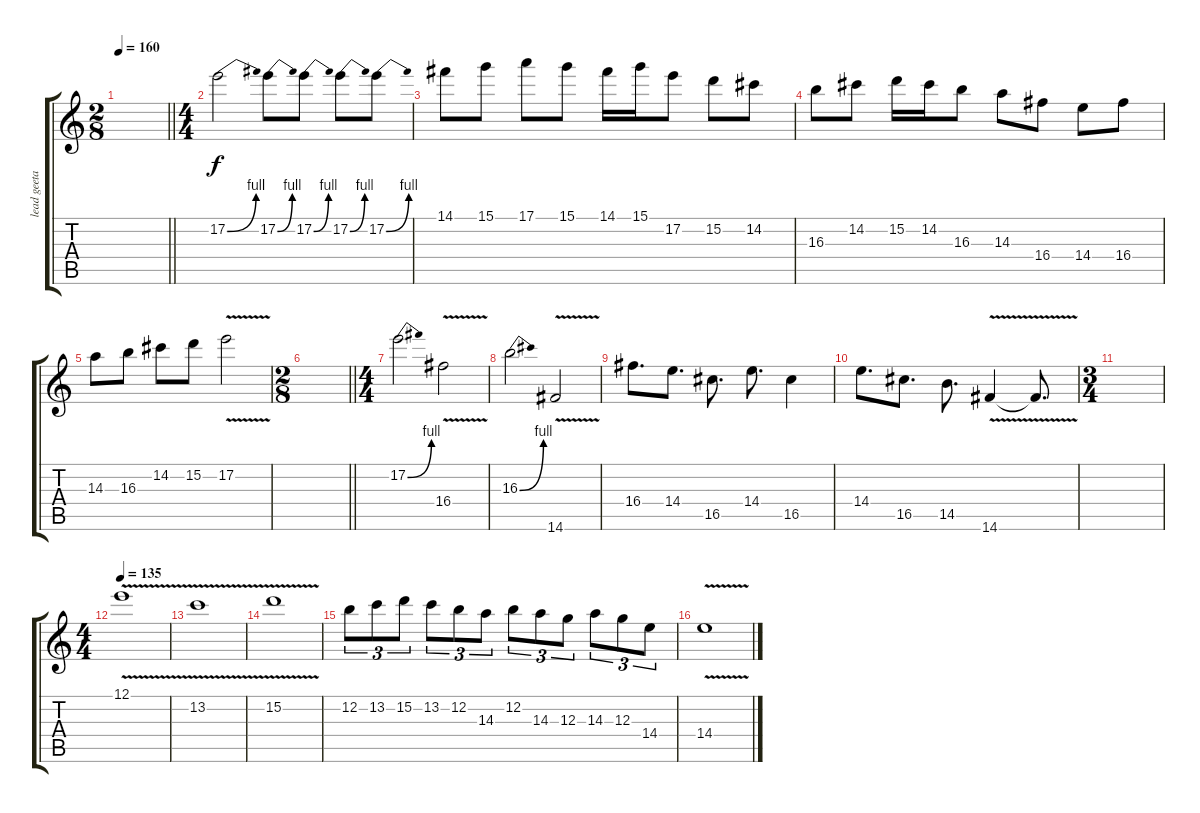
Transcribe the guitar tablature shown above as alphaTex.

\track ("lead geetar" "lead geeta") {instrument distortionguitar}
\staff {score tabs}
\tuning (E4 B3 G3 D3 A2 E2) {hide}
\ts (2 8)
\tempo 160
\clef g2
\barLineRight lightlight
\ks c
|
\ts (4 4)
17.2{be (bend 0 0 60 4)}.2 17.2{be (bend 0 0 60 4)}.8 17.2{be (bend 0 0 60 4)}.8 17.2{be (bend 0 0 60 4)}.8 17.2{be (bend 0 0 60 4)}.8 |
14.1.8 15.1.8 17.1.8 15.1.8 14.1.16 15.1.16 17.2.8 15.2.8 14.2.8 |
16.3.8 14.2.8 15.2.16 14.2.16 16.3.8 14.3.8 16.4.8 14.4.8 16.4.8 |
14.3.8 16.3.8 14.2.8 15.2.8 17.2{v}.2 |
\ts (2 8)
\barLineRight lightlight
|
\ts (4 4)
17.2{be (bend 0 0 60 4)}.2 16.4{v}.2 |
16.3{be (bend 0 0 60 4)}.2 14.6{v}.2 |
16.4.8{d} 14.4.8{d} 16.5.8{d} 14.4.8{d} 16.5.4 |
14.4.8{d} 16.5.8{d} 14.5.8{d} 14.6{v}.4 14.6{t}.8{d} |
\ts (3 4)
|
\ts (4 4)
\tempo 135
12.1{v}.1 |
13.2{v}.1 |
15.2{v}.1 |
12.2.8{tu (3 2)} 13.2.8{tu (3 2)} 15.2.8{tu (3 2)} 13.2.8{tu (3 2)} 12.2.8{tu (3 2)} 14.3.8{tu (3 2)} 12.2.8{tu (3 2)} 14.3.8{tu (3 2)} 12.3.8{tu (3 2)} 14.3.8{tu (3 2)} 12.3.8{tu (3 2)} 14.4.8{tu (3 2)} |
14.4{v}.1
